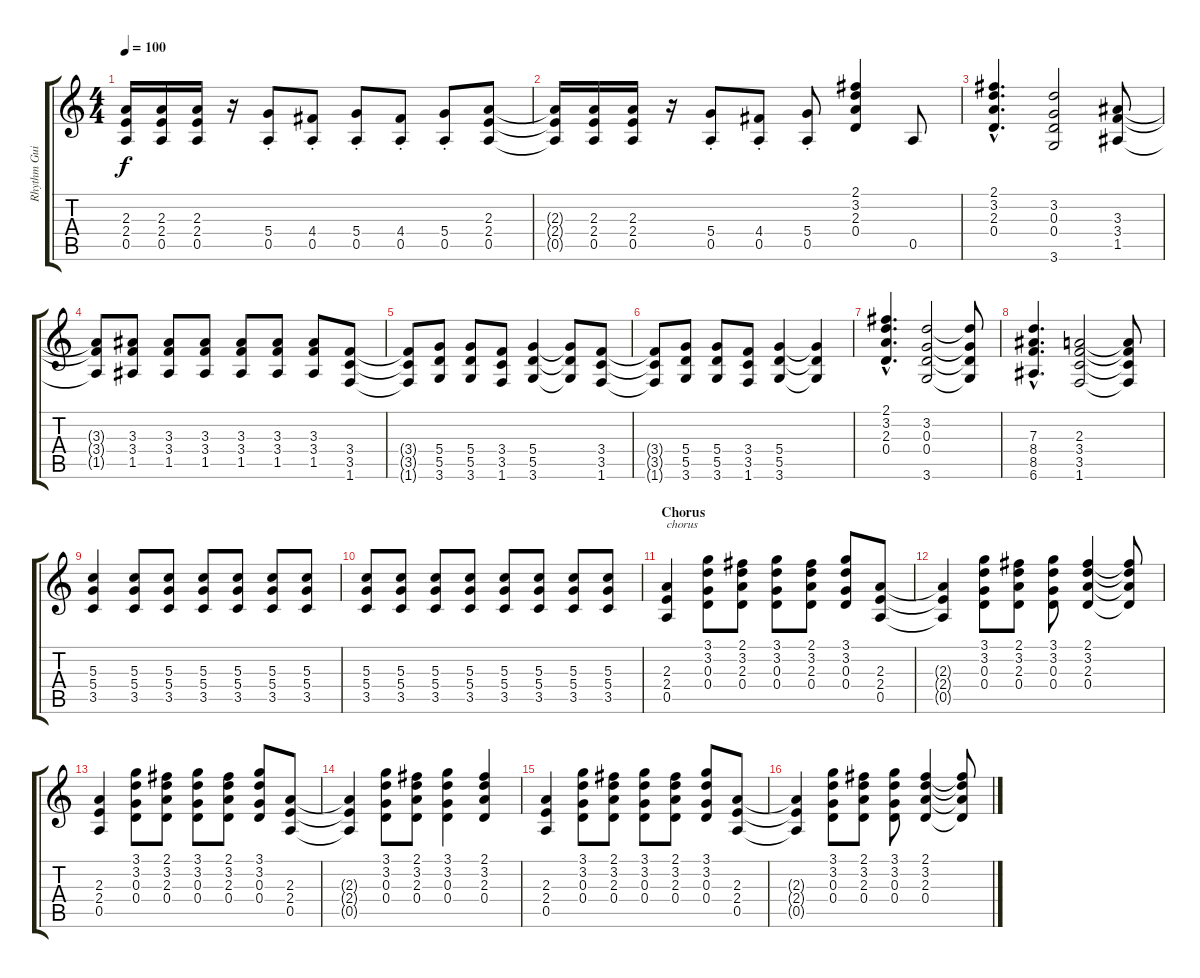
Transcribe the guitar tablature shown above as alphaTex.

\track ("Rhythm Guitar" "Rhythm Gui") {instrument distortionguitar}
\staff {score tabs}
\tuning (E4 B3 G3 D3 A2 E2) {hide}
\ts (4 4)
\tempo 100
\clef g2
\ks c
(2.3 2.4 0.5).16{dy f} (2.3 2.4 0.5).16 (2.3 2.4 0.5).16 r.16 (5.4{st} 0.5{st}).8 (4.4{st} 0.5{st}).8 (5.4{st} 0.5{st}).8 (4.4{st} 0.5{st}).8 (5.4{st} 0.5{st}).8 (2.3 2.4 0.5).8 |
(2.3{t} 2.4{t} 0.5{t}).16 (2.3 2.4 0.5).16 (2.3 2.4 0.5).16 r.16 (5.4{st} 0.5{st}).8 (4.4{st} 0.5{st}).8 (5.4{st} 0.5{st}).8 (2.1 3.2 2.3 0.4).4 0.5.8 |
(2.1{hac} 3.2{hac} 2.3{hac} 0.4{hac}).4{d} (3.2 0.3 0.4 3.6).2 (3.3 3.4 1.5).8 |
(3.3{t} 3.4{t} 1.5{t}).8 (3.3 3.4 1.5).8 (3.3 3.4 1.5).8 (3.3 3.4 1.5).8 (3.3 3.4 1.5).8 (3.3 3.4 1.5).8 (3.3 3.4 1.5).8 (3.4 3.5 1.6).8 |
(3.4{t} 3.5{t} 1.6{t}).8 (5.4 5.5 3.6).8 (5.4 5.5 3.6).8 (3.4 3.5 1.6).8 (5.4 5.5 3.6).4 (5.4{t} 5.5{t} 3.6{t}).8 (3.4 3.5 1.6).8 |
(3.4{t} 3.5{t} 1.6{t}).8 (5.4 5.5 3.6).8 (5.4 5.5 3.6).8 (3.4 3.5 1.6).8 (5.4 5.5 3.6).4 (5.4{t} 5.5{t} 3.6{t}).4 |
(2.1{hac} 3.2{hac} 2.3{hac} 0.4{hac}).4{d} (3.2 0.3 0.4 3.6).2 (3.2{t} 0.3{t} 0.4{t} 3.6{t}).8 |
(7.3{hac} 8.4{hac} 8.5{hac} 6.6{hac}).4{d} (2.3 3.4 3.5 1.6).2 (2.3{t} 3.4{t} 3.5{t} 1.6{t}).8 |
(5.3 5.4 3.5).4 (5.3 5.4 3.5).8 (5.3 5.4 3.5).8 (5.3 5.4 3.5).8 (5.3 5.4 3.5).8 (5.3 5.4 3.5).8 (5.3 5.4 3.5).8 |
(5.3 5.4 3.5).8 (5.3 5.4 3.5).8 (5.3 5.4 3.5).8 (5.3 5.4 3.5).8 (5.3 5.4 3.5).8 (5.3 5.4 3.5).8 (5.3 5.4 3.5).8 (5.3 5.4 3.5).8 |
\section ("" "Chorus")
(2.3 2.4 0.5).4{txt "chorus"} (3.1 3.2 0.3 0.4).8 (2.1 3.2 2.3 0.4).8 (3.1 3.2 0.3 0.4).8 (2.1 3.2 2.3 0.4).8 (3.1 3.2 0.3 0.4).8 (2.3 2.4 0.5).8 |
(2.3{t} 2.4{t} 0.5{t}).4 (3.1 3.2 0.3 0.4).8 (2.1 3.2 2.3 0.4).8 (3.1 3.2 0.3 0.4).8 (2.1 3.2 2.3 0.4).4 (2.1{t} 3.2{t} 2.3{t} 0.4{t}).8 |
(2.3 2.4 0.5).4 (3.1 3.2 0.3 0.4).8 (2.1 3.2 2.3 0.4).8 (3.1 3.2 0.3 0.4).8 (2.1 3.2 2.3 0.4).8 (3.1 3.2 0.3 0.4).8 (2.3 2.4 0.5).8 |
(2.3{t} 2.4{t} 0.5{t}).4 (3.1 3.2 0.3 0.4).8 (2.1 3.2 2.3 0.4).8 (3.1 3.2 0.3 0.4).4 (2.1 3.2 2.3 0.4).4 |
(2.3 2.4 0.5).4 (3.1 3.2 0.3 0.4).8 (2.1 3.2 2.3 0.4).8 (3.1 3.2 0.3 0.4).8 (2.1 3.2 2.3 0.4).8 (3.1 3.2 0.3 0.4).8 (2.3 2.4 0.5).8 |
(2.3{t} 2.4{t} 0.5{t}).4 (3.1 3.2 0.3 0.4).8 (2.1 3.2 2.3 0.4).8 (3.1 3.2 0.3 0.4).8 (2.1 3.2 2.3 0.4).4 (2.1{t} 3.2{t} 2.3{t} 0.4{t}).8
